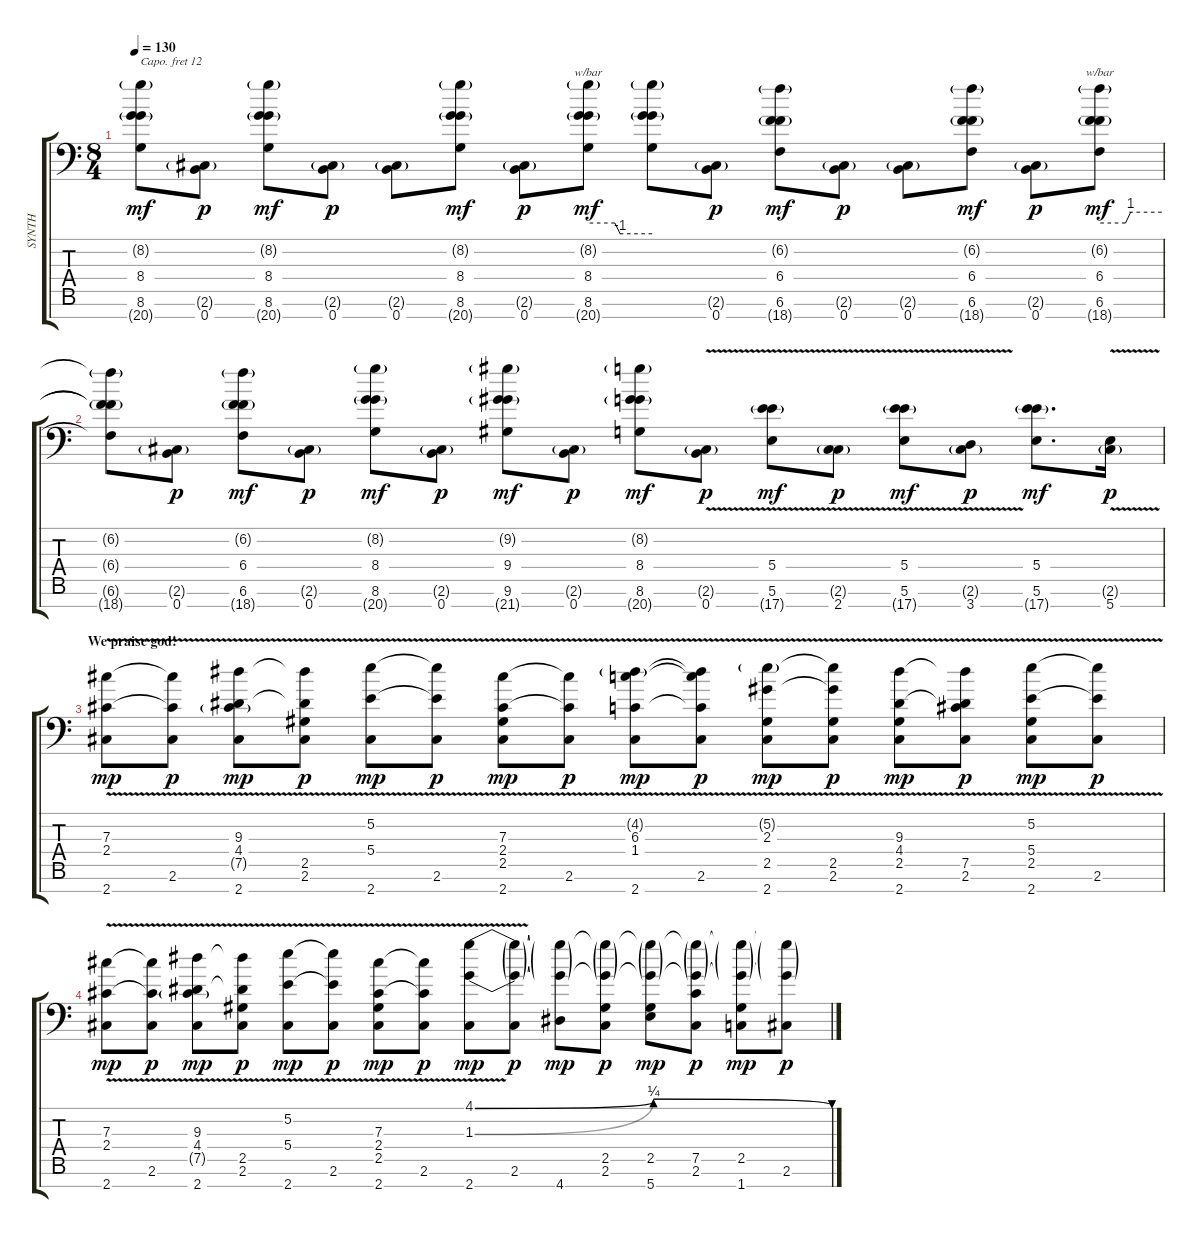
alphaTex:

\track ("SYNTH" "SYNTH") {instrument synthbrass2}
\staff {score tabs}
\capo 12
\tuning (Eb4 B3 Gb3 B2 Gb2 B1 B-1) {hide}
\ts (8 4)
\tempo 130
\clef f4
\ks c
(8.2{g} 8.4 8.6 20.7{g}).8{dy mf} (2.6{g} 0.7).8{dy p} (8.2{g} 8.4 8.6 20.7{g}).8{dy mf} (2.6{g} 0.7).8{dy p} (2.6{g} 0.7).8 (8.2{g} 8.4 8.6 20.7{g}).8{dy mf} (2.6{g} 0.7).8{dy p} (8.2{g} 8.4 8.6 20.7{g}).8{tbe (custom default 0 0 25 0 30 -4 60 -4) dy mf} (8.2{g t} 8.4{t} 8.6{t} 20.7{g t}).8 (2.6{g} 0.7).8{dy p} (6.2{g} 6.4 6.6 18.7{g}).8{dy mf} (2.6{g} 0.7).8{dy p} (2.6{g} 0.7).8 (6.2{g} 6.4 6.6 18.7{g}).8{dy mf} (2.6{g} 0.7).8{dy p} (6.2{g} 6.4 6.6 18.7{g}).8{tbe (custom default 0 0 25 0 30 4 60 4) dy mf} |
(6.2{g t} 6.4{t} 6.6{t} 18.7{g t}).8 (2.6{g} 0.7).8{dy p} (6.2{g} 6.4 6.6 18.7{g}).8{dy mf} (2.6{g} 0.7).8{dy p} (8.2{g} 8.4 8.6 20.7{g}).8{dy mf} (2.6{g} 0.7).8{dy p} (9.2{g} 9.4 9.6 21.7{g}).8{dy mf} (2.6{g} 0.7).8{dy p} (8.2{g} 8.4 8.6 20.7{g}).8{dy mf} (2.6{v g} 0.7{v}).8{dy p} (5.4 5.6{v} 17.7{g}).8{dy mf} (2.6{v g} 2.7{v}).8{dy p} (5.4 5.6{v} 17.7{g}).8{dy mf} (2.6{v g} 3.7{v}).8{dy p} (5.4 5.6 17.7{g}).8{d dy mf} (2.6{v g} 5.7{v}).16{dy p} |
\section ("" "We praise god!")
(7.3{v} 2.4{v} 2.7).8{dy mp} (7.3{t} 2.4{t} 2.6).8{dy p} (9.3{v} 4.4{v} 7.5{g} 2.7).8{dy mp} (9.3{t} 4.4{t} 2.5 2.6).8{dy p} (5.2{v} 5.4{v} 2.7).8{dy mp} (5.2{t} 5.4{t} 2.6).8{dy p} (7.3{v} 2.4{v} 2.5 2.7).8{dy mp} (7.3{t} 2.4{t} 2.6).8{dy p} (4.2{v g} 6.3{v} 1.4{v} 2.7).8{dy mp} (4.2{t} 6.3{t} 1.4{t} 2.6).8{dy p} (5.2{v g} 2.3{v} 2.5{v} 2.7).8{dy mp} (5.2{t} 2.3{t} 2.5 2.6).8{dy p} (9.3{v} 4.4{v} 2.5 2.7).8{dy mp} (9.3{t} 4.4{t} 7.5 2.6).8{dy p} (5.2{v} 5.4{v} 2.5 2.7).8{dy mp} (5.2{t} 5.4{t} 2.6).8{dy p} |
(7.3{v} 2.4{v} 2.7).8{dy mp} (7.3{t} 2.4{t} 2.6).8{dy p} (9.3{v} 4.4{v} 7.5{g} 2.7).8{dy mp} (9.3{t} 4.4{t} 2.5 2.6).8{dy p} (5.2{v} 5.4{v} 2.7).8{dy mp} (5.2{t} 5.4{t} 2.6).8{dy p} (7.3{v} 2.4{v} 2.5 2.7).8{dy mp} (7.3{t} 2.4{t} 2.6).8{dy p} (4.1{be (bendrelease 0 0 30 1 30 1 60 0) v} 1.3{be (bendrelease 0 0 30 1 30 1 60 0) v} 2.7).8{dy mp} (4.1{t} 1.3{t} 2.6).8{dy p} (4.1{t} 1.3{t} 4.7).8{dy mp} (4.1{t} 1.3{t} 2.5 2.6).8{dy p} (4.1{t} 1.3{t} 2.5 5.7).8{dy mp} (4.1{t} 1.3{t} 7.5 2.6).8{dy p} (4.1{t} 1.3{t} 2.5 1.7).8{dy mp} (4.1{t} 1.3{t} 2.6).8{dy p}
